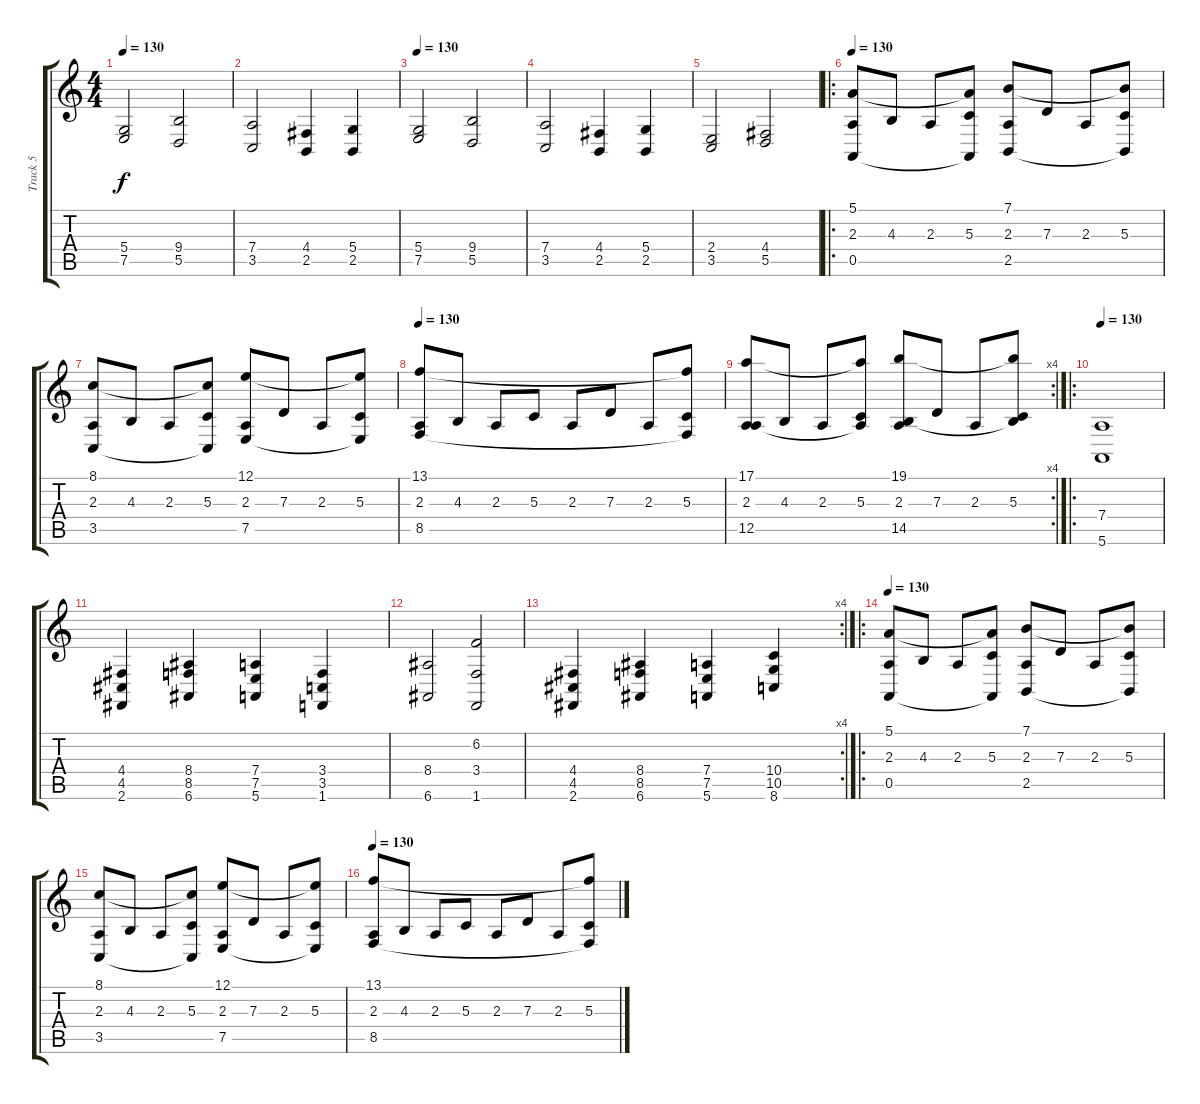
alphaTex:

\track ("Track 5" "Track 5") {instrument choiraahs}
\staff {score tabs}
\tuning (E4 B3 G3 D3 A2 E2) {hide}
\ts (4 4)
\tempo 130
\clef g2
\ks c
(5.4 7.5).2{dy f} (9.4 5.5).2 |
(7.4 3.5).2 (4.4 2.5).4 (5.4 2.5).4 |
\tempo 130
(5.4 7.5).2 (9.4 5.5).2 |
(7.4 3.5).2 (4.4 2.5).4 (5.4 2.5).4 |
(2.4 3.5).2 (4.4 5.5).2 |
\ro
\tempo 130
(5.1 2.3 0.5).8{volume 10 instrument churchorgan} 4.3.8 2.3.8 (5.1{t} 5.3 0.5{t}).8 (7.1 2.3 2.5).8 7.3.8 2.3.8 (7.1{t} 5.3 2.5{t}).8 |
(8.1 2.3 3.5).8{instrument churchorgan} 4.3.8 2.3.8 (8.1{t} 5.3 3.5{t}).8 (12.1 2.3 7.5).8 7.3.8 2.3.8 (12.1{t} 5.3 7.5{t}).8 |
\tempo 130
(13.1 2.3 8.5).8{instrument churchorgan} 4.3.8 2.3.8 5.3.8 2.3.8 7.3.8 2.3.8 (13.1{t} 5.3 8.5{t}).8 |
\rc 4
(17.1 2.3 12.5).8{instrument churchorgan} 4.3.8 2.3.8 (17.1{t} 5.3 12.5{t}).8 (19.1 2.3 14.5).8 7.3.8 2.3.8 (19.1{t} 5.3 14.5{t}).8 |
\ro
\tempo 130
(7.4 5.6).1{volume 12} |
(4.4 4.5 2.6).4 (8.4 8.5 6.6).4 (7.4 7.5 5.6).4 (3.4 3.5 1.6).4 |
(8.4 6.6).2 (6.2 3.4 1.6).2 |
\rc 4
(4.4 4.5 2.6).4 (8.4 8.5 6.6).4 (7.4 7.5 5.6).4 (10.4 10.5 8.6).4 |
\ro
\tempo 130
(5.1 2.3 0.5).8{volume 8 instrument churchorgan} 4.3.8 2.3.8 (5.1{t} 5.3 0.5{t}).8 (7.1 2.3 2.5).8 7.3.8 2.3.8 (7.1{t} 5.3 2.5{t}).8 |
(8.1 2.3 3.5).8{instrument churchorgan} 4.3.8 2.3.8 (8.1{t} 5.3 3.5{t}).8 (12.1 2.3 7.5).8 7.3.8 2.3.8 (12.1{t} 5.3 7.5{t}).8 |
\tempo 130
(13.1 2.3 8.5).8{instrument churchorgan} 4.3.8 2.3.8 5.3.8 2.3.8 7.3.8 2.3.8 (13.1{t} 5.3 8.5{t}).8
